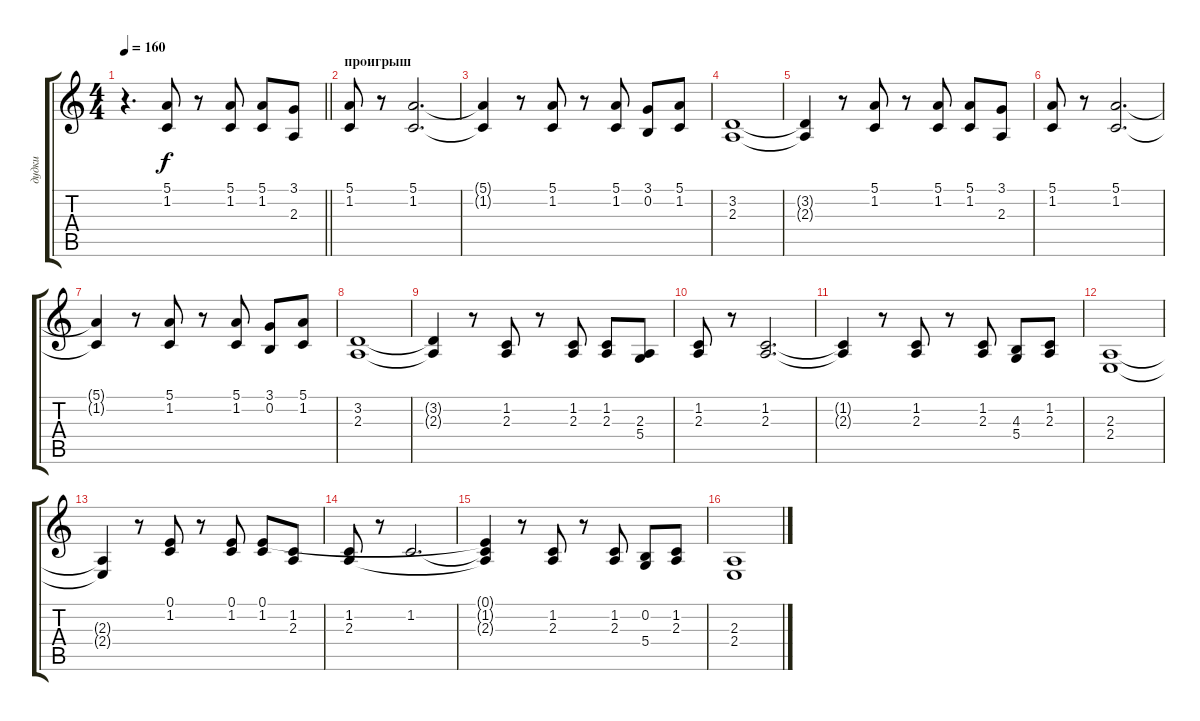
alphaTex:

\track ("дудки" "дудки") {instrument altosax}
\staff {score tabs}
\tuning (E4 B3 G3 D3 A2 E2) {hide}
\ts (4 4)
\tempo 160
\clef g2
\barLineRight lightlight
\ks c
r.4{d dy f} (5.1 1.2).8 r.8 (5.1 1.2).8 (5.1 1.2).8 (3.1 2.3).8 |
\section ("" "проигрыш")
(5.1 1.2).8 r.8 (5.1 1.2).2{d} |
(5.1{t} 1.2{t}).4 r.8 (5.1 1.2).8 r.8 (5.1 1.2).8 (3.1 0.2).8 (5.1 1.2).8 |
(3.2 2.3).1 |
(3.2{t} 2.3{t}).4 r.8 (5.1 1.2).8 r.8 (5.1 1.2).8 (5.1 1.2).8 (3.1 2.3).8 |
(5.1 1.2).8 r.8 (5.1 1.2).2{d} |
(5.1{t} 1.2{t}).4 r.8 (5.1 1.2).8 r.8 (5.1 1.2).8 (3.1 0.2).8 (5.1 1.2).8 |
(3.2 2.3).1 |
(3.2{t} 2.3{t}).4 r.8 (1.2 2.3).8 r.8 (1.2 2.3).8 (1.2 2.3).8 (2.3 5.4).8 |
(1.2 2.3).8 r.8 (1.2 2.3).2{d} |
(1.2{t} 2.3{t}).4 r.8 (1.2 2.3).8 r.8 (1.2 2.3).8 (4.3 5.4).8 (1.2 2.3).8 |
(2.3 2.4).1 |
(2.3{t} 2.4{t}).4 r.8 (0.1 1.2).8 r.8 (0.1 1.2).8 (0.1 1.2).8 (1.2 2.3).8 |
(1.2 2.3).8 r.8 1.2.2{d} |
(0.1{t} 1.2{t} 2.3{t}).4 r.8 (1.2 2.3).8 r.8 (1.2 2.3).8 (0.2 5.4).8 (1.2 2.3).8 |
(2.3 2.4).1
